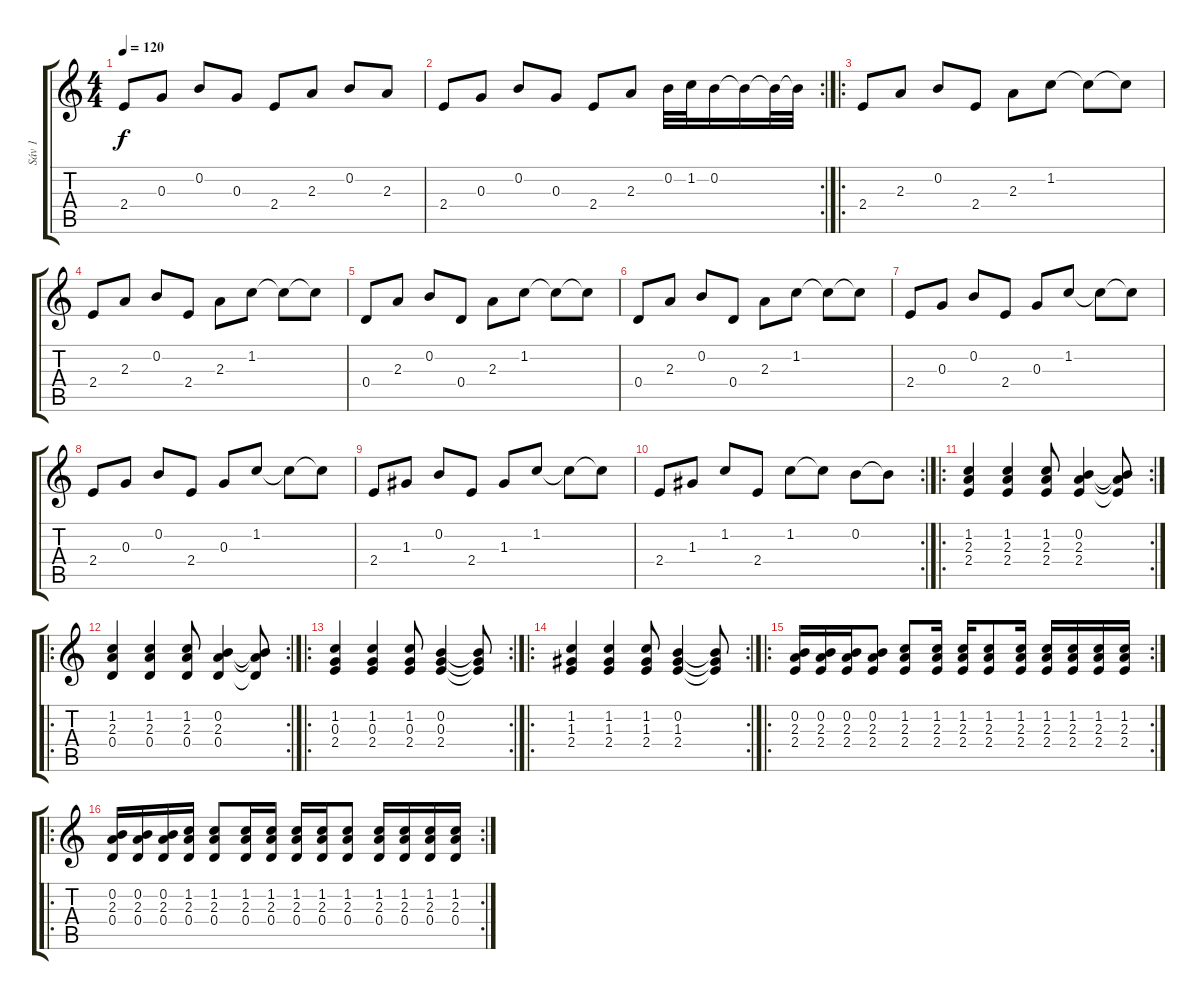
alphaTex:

\track ("Sáv 1" "Sáv 1") {instrument overdrivenguitar}
\staff {score tabs}
\tuning (E4 B3 G3 D3 A2 E2) {hide}
\ts (4 4)
\tempo 120
\clef g2
\ks c
2.4.8{dy f instrument overdrivenguitar} 0.3.8 0.2.8 0.3.8 2.4.8 2.3.8 0.2.8 2.3.8 |
\rc 2
2.4.8 0.3.8 0.2.8 0.3.8 2.4.8 2.3.8 0.2.32 1.2.32 0.2.16 0.2{t}.16 0.2{t}.32 0.2{t}.32 |
\ro
2.4.8 2.3.8 0.2.8 2.4.8 2.3.8 1.2.8 1.2{t}.8 1.2{t}.8 |
2.4.8 2.3.8 0.2.8 2.4.8 2.3.8 1.2.8 1.2{t}.8 1.2{t}.8 |
0.4.8 2.3.8 0.2.8 0.4.8 2.3.8 1.2.8 1.2{t}.8 1.2{t}.8 |
0.4.8 2.3.8 0.2.8 0.4.8 2.3.8 1.2.8 1.2{t}.8 1.2{t}.8 |
2.4.8 0.3.8 0.2.8 2.4.8 0.3.8 1.2.8 1.2{t}.8 1.2{t}.8 |
2.4.8 0.3.8 0.2.8 2.4.8 0.3.8 1.2.8 1.2{t}.8 1.2{t}.8 |
2.4.8 1.3.8 0.2.8 2.4.8 1.3.8 1.2.8 1.2{t}.8 1.2{t}.8 |
\rc 2
2.4.8 1.3.8 1.2.8 2.4.8 1.2.8 1.2{t}.8 0.2.8 0.2{t}.8 |
\ro
\rc 2
(1.2 2.3 2.4).4 (1.2 2.3 2.4).4 (1.2 2.3 2.4).8 (0.2 2.3 2.4).4 (0.2{t} 2.3{t} 2.4{t}).8 |
\ro
\rc 2
(1.2 2.3 0.4).4 (1.2 2.3 0.4).4 (1.2 2.3 0.4).8 (0.2 2.3 0.4).4 (0.2{t} 2.3{t} 0.4{t}).8 |
\ro
\rc 2
(1.2 0.3 2.4).4 (1.2 0.3 2.4).4 (1.2 0.3 2.4).8 (0.2 0.3 2.4).4 (0.2{t} 0.3{t} 2.4{t}).8 |
\ro
\rc 2
(1.2 1.3 2.4).4 (1.2 1.3 2.4).4 (1.2 1.3 2.4).8 (0.2 1.3 2.4).4 (0.2{t} 1.3{t} 2.4{t}).8 |
\ro
\rc 2
(0.2 2.3 2.4).16 (0.2 2.3 2.4).16 (0.2 2.3 2.4).16 (0.2 2.3 2.4).8 (1.2 2.3 2.4).8 (1.2 2.3 2.4).16 (1.2 2.3 2.4).16 (1.2 2.3 2.4).8 (1.2 2.3 2.4).16 (1.2 2.3 2.4).16 (1.2 2.3 2.4).16 (1.2 2.3 2.4).16 (1.2 2.3 2.4).16 |
\ro
\rc 2
(0.2 2.3 0.4).16 (0.2 2.3 0.4).16 (0.2 2.3 0.4).16 (1.2 2.3 0.4).16 (1.2 2.3 0.4).8 (1.2 2.3 0.4).16 (1.2 2.3 0.4).16 (1.2 2.3 0.4).16 (1.2 2.3 0.4).16 (1.2 2.3 0.4).8 (1.2 2.3 0.4).16 (1.2 2.3 0.4).16 (1.2 2.3 0.4).16 (1.2 2.3 0.4).16
